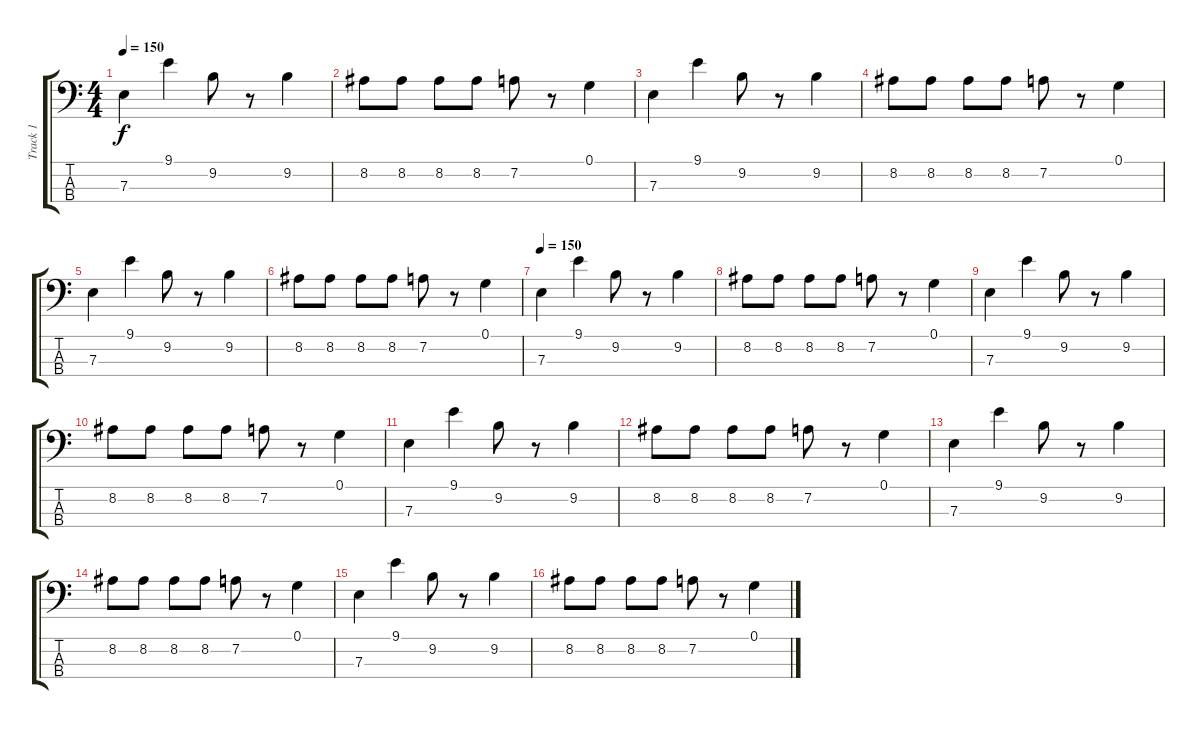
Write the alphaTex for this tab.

\track ("Track 1" "Track 1") {instrument electricbasspick}
\staff {score tabs}
\tuning (G2 D2 A1 E1) {hide}
\ts (4 4)
\tempo 150
\clef f4
\ks c
7.3.4{dy f} 9.1.4 9.2.8 r.8 9.2.4 |
8.2.8 8.2.8 8.2.8 8.2.8 7.2.8 r.8 0.1.4 |
7.3.4 9.1.4 9.2.8 r.8 9.2.4 |
8.2.8 8.2.8 8.2.8 8.2.8 7.2.8 r.8 0.1.4 |
7.3.4 9.1.4 9.2.8 r.8 9.2.4 |
8.2.8 8.2.8 8.2.8 8.2.8 7.2.8 r.8 0.1.4 |
\tempo 150
7.3.4 9.1.4 9.2.8 r.8 9.2.4 |
8.2.8 8.2.8 8.2.8 8.2.8 7.2.8 r.8 0.1.4 |
7.3.4 9.1.4 9.2.8 r.8 9.2.4 |
8.2.8 8.2.8 8.2.8 8.2.8 7.2.8 r.8 0.1.4 |
7.3.4 9.1.4 9.2.8 r.8 9.2.4 |
8.2.8 8.2.8 8.2.8 8.2.8 7.2.8 r.8 0.1.4 |
7.3.4 9.1.4 9.2.8 r.8 9.2.4 |
8.2.8 8.2.8 8.2.8 8.2.8 7.2.8 r.8 0.1.4 |
7.3.4 9.1.4 9.2.8 r.8 9.2.4 |
8.2.8 8.2.8 8.2.8 8.2.8 7.2.8 r.8 0.1.4
